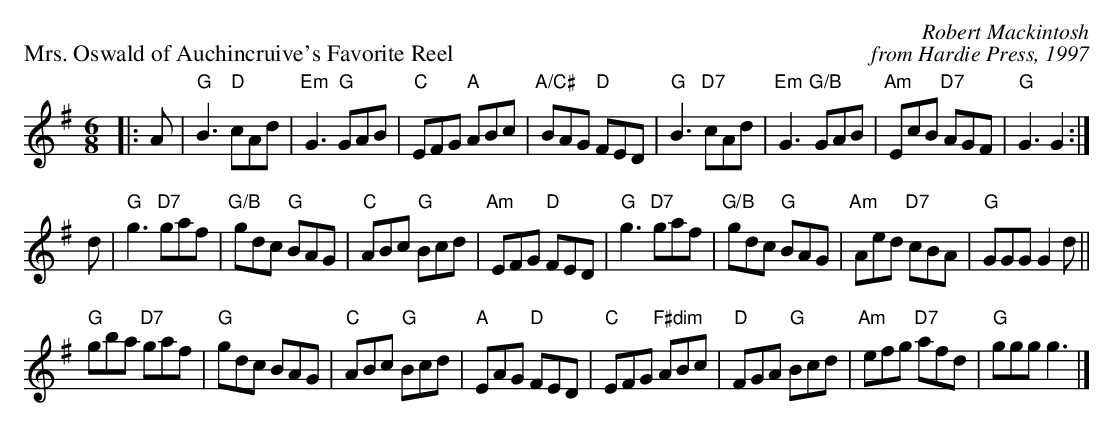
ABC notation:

X:1
P: Mrs. Oswald of Auchincruive's Favorite Reel
C: Robert Mackintosh
C: from Hardie Press, 1997
M: 6/8
K: G
L: 1/8
|: A |"G"B3 "D"cAd|"Em"G3 "G"GAB|"C"EFG "A"ABc|"A/C#"BAG "D"FED|"G"B3 "D7"cAd|"Em"G3 "G/B"GAB|"Am"EcB "D7"AGF|"G"G3 G2 :|
d |"G"g3 "D7"gaf|"G/B"gdc "G"BAG|"C"ABc "G"Bcd|"Am"EFG "D"FED|"G"g3 "D7"gaf|"G/B"gdc "G"BAG|"Am"Aed "D7"cBA|"G"GGG G2 d||
"G"gba "D7"gaf|"G"gdc BAG|"C"ABc "G"Bcd|"A"EAG "D"FED|"C"EFG "F#dim"ABc|"D"FGA "G"Bcd|"Am"efg "D7"afd|"G"ggg g3 |]
